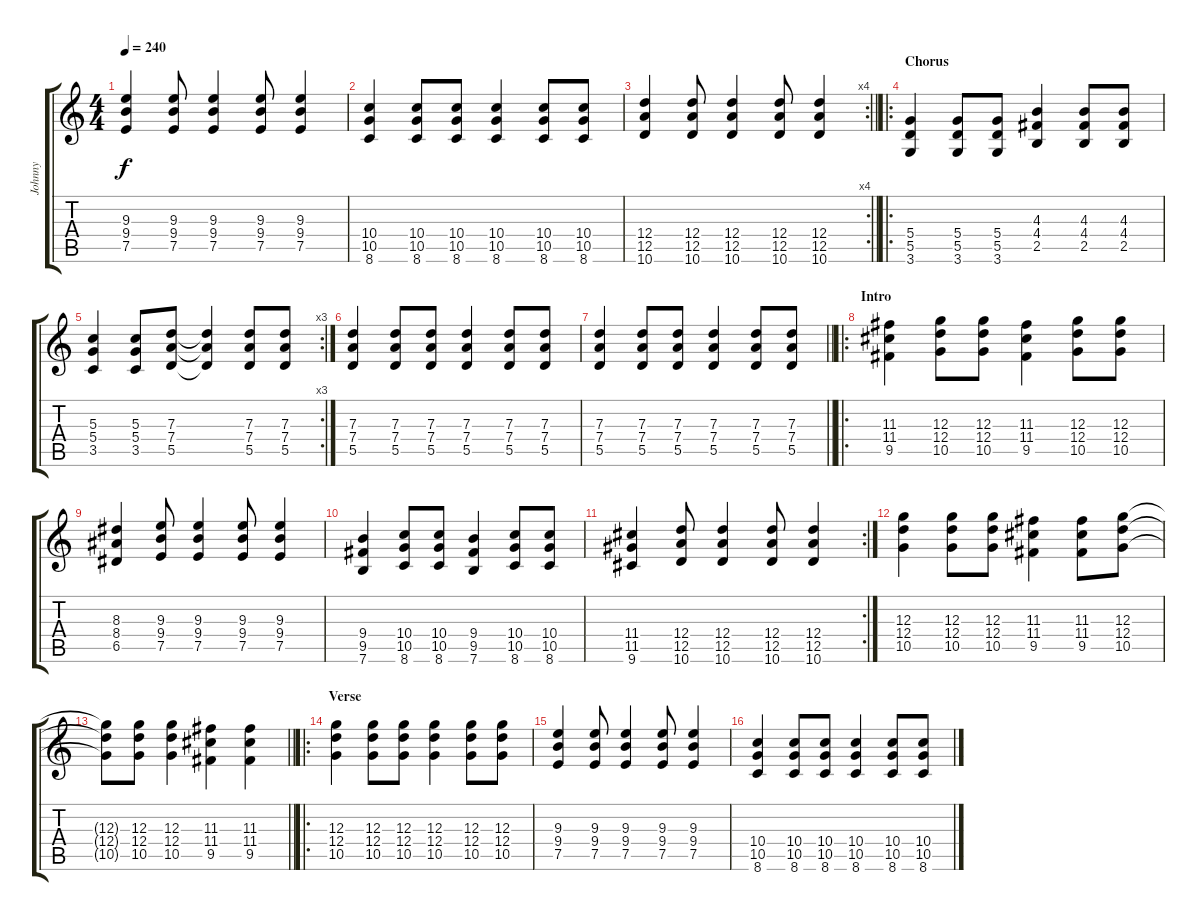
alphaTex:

\track ("Johnny" "Johnny") {instrument distortionguitar}
\staff {score tabs}
\tuning (E4 B3 G3 D3 A2 E2) {hide}
\ts (4 4)
\tempo 240
\clef g2
\ks c
(9.3 9.4 7.5).4{dy f} (9.3 9.4 7.5).8 (9.3 9.4 7.5).4 (9.3 9.4 7.5).8 (9.3 9.4 7.5).4 |
(10.4 10.5 8.6).4 (10.4 10.5 8.6).8 (10.4 10.5 8.6).8 (10.4 10.5 8.6).4 (10.4 10.5 8.6).8 (10.4 10.5 8.6).8 |
\rc 4
\barLineRight lightlight
(12.4 12.5 10.6).4 (12.4 12.5 10.6).8 (12.4 12.5 10.6).4 (12.4 12.5 10.6).8 (12.4 12.5 10.6).4 |
\ro
\section ("" "Chorus")
(5.4 5.5 3.6).4 (5.4 5.5 3.6).8 (5.4 5.5 3.6).8 (4.3 4.4 2.5).4 (4.3 4.4 2.5).8 (4.3 4.4 2.5).8 |
\rc 3
(5.3 5.4 3.5).4 (5.3 5.4 3.5).8 (7.3 7.4 5.5).8 (7.3{t} 7.4{t} 5.5{t}).4 (7.3 7.4 5.5).8 (7.3 7.4 5.5).8 |
(7.3 7.4 5.5).4 (7.3 7.4 5.5).8 (7.3 7.4 5.5).8 (7.3 7.4 5.5).4 (7.3 7.4 5.5).8 (7.3 7.4 5.5).8 |
\barLineRight lightlight
(7.3 7.4 5.5).4 (7.3 7.4 5.5).8 (7.3 7.4 5.5).8 (7.3 7.4 5.5).4 (7.3 7.4 5.5).8 (7.3 7.4 5.5).8 |
\ro
\section ("" "Intro")
(11.3 11.4 9.5).4 (12.3 12.4 10.5).8 (12.3 12.4 10.5).8 (11.3 11.4 9.5).4 (12.3 12.4 10.5).8 (12.3 12.4 10.5).8 |
(8.3 8.4 6.5).4 (9.3 9.4 7.5).8 (9.3 9.4 7.5).4 (9.3 9.4 7.5).8 (9.3 9.4 7.5).4 |
(9.4 9.5 7.6).4 (10.4 10.5 8.6).8 (10.4 10.5 8.6).8 (9.4 9.5 7.6).4 (10.4 10.5 8.6).8 (10.4 10.5 8.6).8 |
\rc 2
(11.4 11.5 9.6).4 (12.4 12.5 10.6).8 (12.4 12.5 10.6).4 (12.4 12.5 10.6).8 (12.4 12.5 10.6).4 |
(12.3 12.4 10.5).4 (12.3 12.4 10.5).8 (12.3 12.4 10.5).8 (11.3 11.4 9.5).4 (11.3 11.4 9.5).8 (12.3 12.4 10.5).8 |
\barLineRight lightlight
(12.3{t} 12.4{t} 10.5{t}).8 (12.3 12.4 10.5).8 (12.3 12.4 10.5).4 (11.3 11.4 9.5).4 (11.3 11.4 9.5).4 |
\ro
\section ("" "Verse")
(12.3 12.4 10.5).4 (12.3 12.4 10.5).8 (12.3 12.4 10.5).8 (12.3 12.4 10.5).4 (12.3 12.4 10.5).8 (12.3 12.4 10.5).8 |
(9.3 9.4 7.5).4 (9.3 9.4 7.5).8 (9.3 9.4 7.5).4 (9.3 9.4 7.5).8 (9.3 9.4 7.5).4 |
(10.4 10.5 8.6).4 (10.4 10.5 8.6).8 (10.4 10.5 8.6).8 (10.4 10.5 8.6).4 (10.4 10.5 8.6).8 (10.4 10.5 8.6).8
